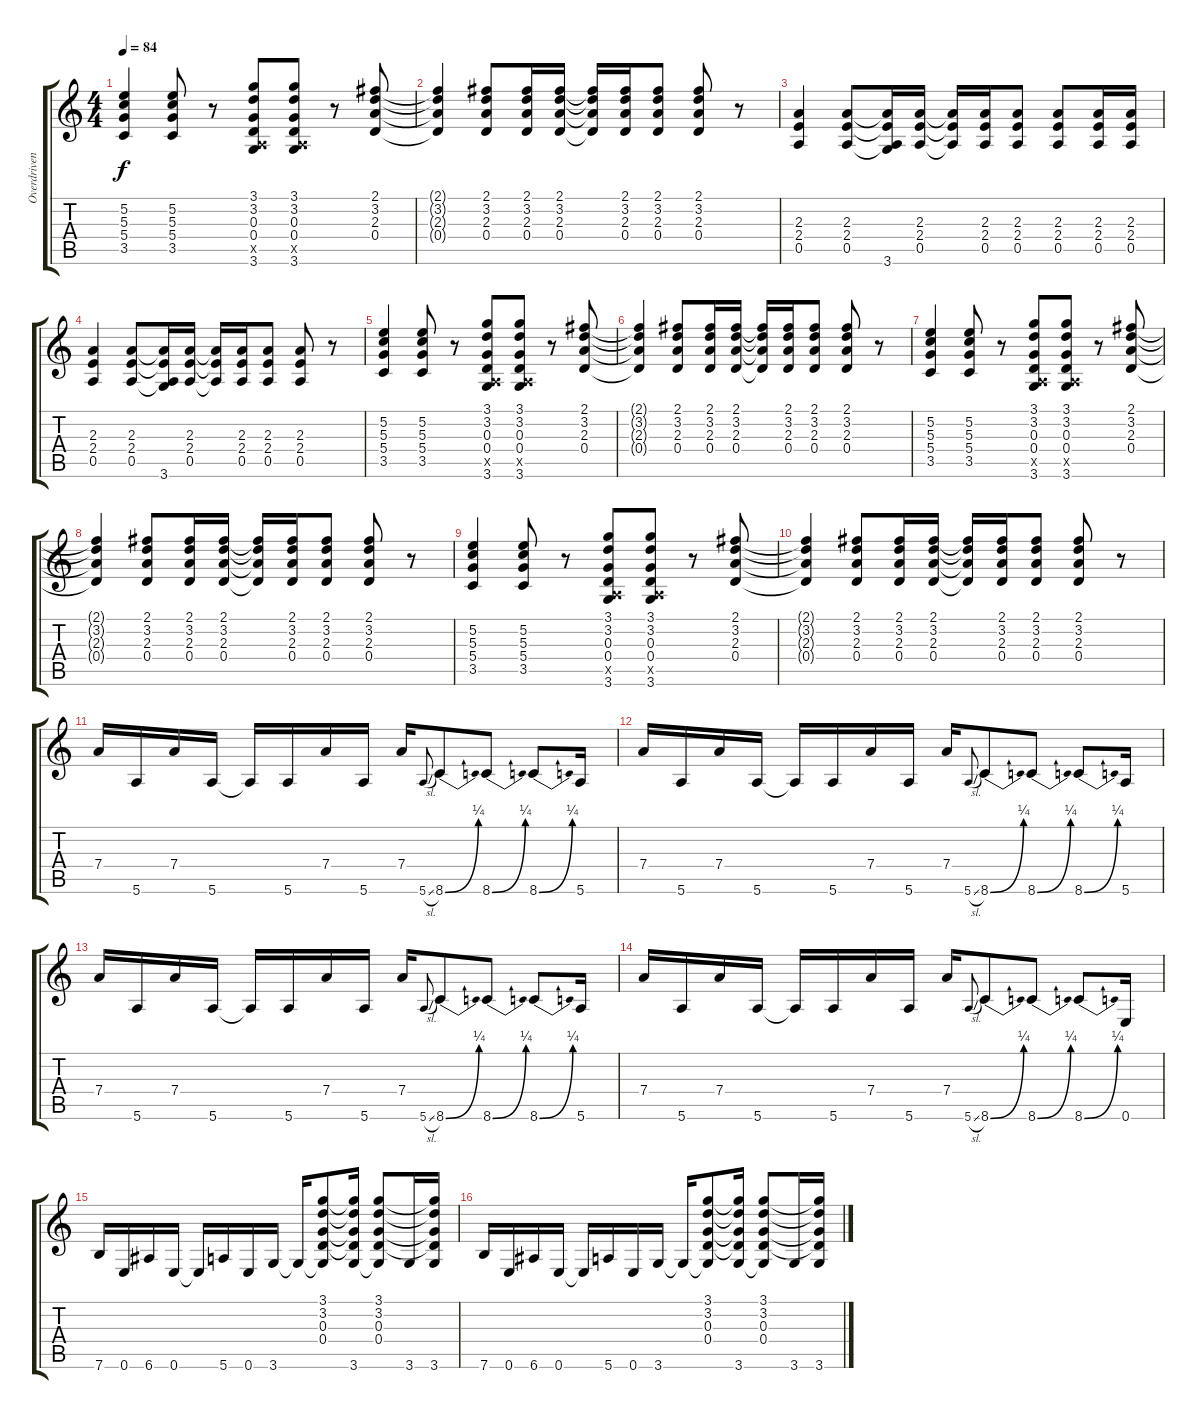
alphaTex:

\track ("Overdriven Rhythm" "Overdriven") {instrument overdrivenguitar}
\staff {score tabs}
\tuning (E4 B3 G3 D3 A2 E2) {hide}
\ts (4 4)
\tempo 84
\clef g2
\ks c
(5.2 5.3 5.4 3.5).4{dy f} (5.2 5.3 5.4 3.5).8 r.8 (3.1 3.2 0.3 0.4 0.5{x} 3.6).8 (3.1 3.2 0.3 0.4 0.5{x} 3.6).8 r.8 (2.1 3.2 2.3 0.4).8 |
(2.1{t} 3.2{t} 2.3{t} 0.4{t}).4 (2.1 3.2 2.3 0.4).8 (2.1 3.2 2.3 0.4).16 (2.1 3.2 2.3 0.4).16 (2.1{t} 3.2{t} 2.3{t} 0.4{t}).16 (2.1 3.2 2.3 0.4).16 (2.1 3.2 2.3 0.4).8 (2.1 3.2 2.3 0.4).8 r.8 |
(2.3 2.4 0.5).4 (2.3 2.4 0.5).8 (2.3{t} 2.4{t} 0.5{t} 3.6).16 (2.3 2.4 0.5).16 (2.3{t} 2.4{t} 0.5{t}).16 (2.3 2.4 0.5).16 (2.3 2.4 0.5).8 (2.3 2.4 0.5).8 (2.3 2.4 0.5).16 (2.3 2.4 0.5).16 |
(2.3 2.4 0.5).4 (2.3 2.4 0.5).8 (2.3{t} 2.4{t} 0.5{t} 3.6).16 (2.3 2.4 0.5).16 (2.3{t} 2.4{t} 0.5{t}).16 (2.3 2.4 0.5).16 (2.3 2.4 0.5).8 (2.3 2.4 0.5).8 r.8 |
(5.2 5.3 5.4 3.5).4 (5.2 5.3 5.4 3.5).8 r.8 (3.1 3.2 0.3 0.4 0.5{x} 3.6).8 (3.1 3.2 0.3 0.4 0.5{x} 3.6).8 r.8 (2.1 3.2 2.3 0.4).8 |
(2.1{t} 3.2{t} 2.3{t} 0.4{t}).4 (2.1 3.2 2.3 0.4).8 (2.1 3.2 2.3 0.4).16 (2.1 3.2 2.3 0.4).16 (2.1{t} 3.2{t} 2.3{t} 0.4{t}).16 (2.1 3.2 2.3 0.4).16 (2.1 3.2 2.3 0.4).8 (2.1 3.2 2.3 0.4).8 r.8 |
(5.2 5.3 5.4 3.5).4 (5.2 5.3 5.4 3.5).8 r.8 (3.1 3.2 0.3 0.4 0.5{x} 3.6).8 (3.1 3.2 0.3 0.4 0.5{x} 3.6).8 r.8 (2.1 3.2 2.3 0.4).8 |
(2.1{t} 3.2{t} 2.3{t} 0.4{t}).4 (2.1 3.2 2.3 0.4).8 (2.1 3.2 2.3 0.4).16 (2.1 3.2 2.3 0.4).16 (2.1{t} 3.2{t} 2.3{t} 0.4{t}).16 (2.1 3.2 2.3 0.4).16 (2.1 3.2 2.3 0.4).8 (2.1 3.2 2.3 0.4).8 r.8 |
(5.2 5.3 5.4 3.5).4 (5.2 5.3 5.4 3.5).8 r.8 (3.1 3.2 0.3 0.4 0.5{x} 3.6).8 (3.1 3.2 0.3 0.4 0.5{x} 3.6).8 r.8 (2.1 3.2 2.3 0.4).8 |
(2.1{t} 3.2{t} 2.3{t} 0.4{t}).4 (2.1 3.2 2.3 0.4).8 (2.1 3.2 2.3 0.4).16 (2.1 3.2 2.3 0.4).16 (2.1{t} 3.2{t} 2.3{t} 0.4{t}).16 (2.1 3.2 2.3 0.4).16 (2.1 3.2 2.3 0.4).8 (2.1 3.2 2.3 0.4).8 r.8 |
7.4.16 5.6.16 7.4.16 5.6.16 5.6{t}.16 5.6.16 7.4.16 5.6.16 7.4.16 5.6{sl}.8{gr onbeat} 8.6{be (bend 0 0 60 1)}.8 8.6{be (bend 0 0 60 1)}.8 8.6{be (bend 0 0 60 1)}.8 5.6.16 |
7.4.16 5.6.16 7.4.16 5.6.16 5.6{t}.16 5.6.16 7.4.16 5.6.16 7.4.16 5.6{sl}.8{gr onbeat} 8.6{be (bend 0 0 60 1)}.8 8.6{be (bend 0 0 60 1)}.8 8.6{be (bend 0 0 60 1)}.8 5.6.16 |
7.4.16 5.6.16 7.4.16 5.6.16 5.6{t}.16 5.6.16 7.4.16 5.6.16 7.4.16 5.6{sl}.8{gr onbeat} 8.6{be (bend 0 0 60 1)}.8 8.6{be (bend 0 0 60 1)}.8 8.6{be (bend 0 0 60 1)}.8 5.6.16 |
7.4.16 5.6.16 7.4.16 5.6.16 5.6{t}.16 5.6.16 7.4.16 5.6.16 7.4.16 5.6{sl}.8{gr onbeat} 8.6{be (bend 0 0 60 1)}.8 8.6{be (bend 0 0 60 1)}.8 8.6{be (bend 0 0 60 1)}.8 0.6.16 |
7.6.16 0.6.16 6.6.16 0.6.16 0.6{t}.16 5.6.16 0.6.16 3.6.16 3.6{t}.16 (3.1 3.2 0.3 0.4 3.6{t}).8 (3.1{t} 3.2{t} 0.3{t} 0.4{t} 3.6).16 (3.1 3.2 0.3 0.4 3.6{t}).8 3.6.16 (3.1{t} 3.2{t} 0.3{t} 0.4{t} 3.6).16 |
7.6.16 0.6.16 6.6.16 0.6.16 0.6{t}.16 5.6.16 0.6.16 3.6.16 3.6{t}.16 (3.1 3.2 0.3 0.4 3.6{t}).8 (3.1{t} 3.2{t} 0.3{t} 0.4{t} 3.6).16 (3.1 3.2 0.3 0.4 3.6{t}).8 3.6.16 (3.1{t} 3.2{t} 0.3{t} 0.4{t} 3.6).16
